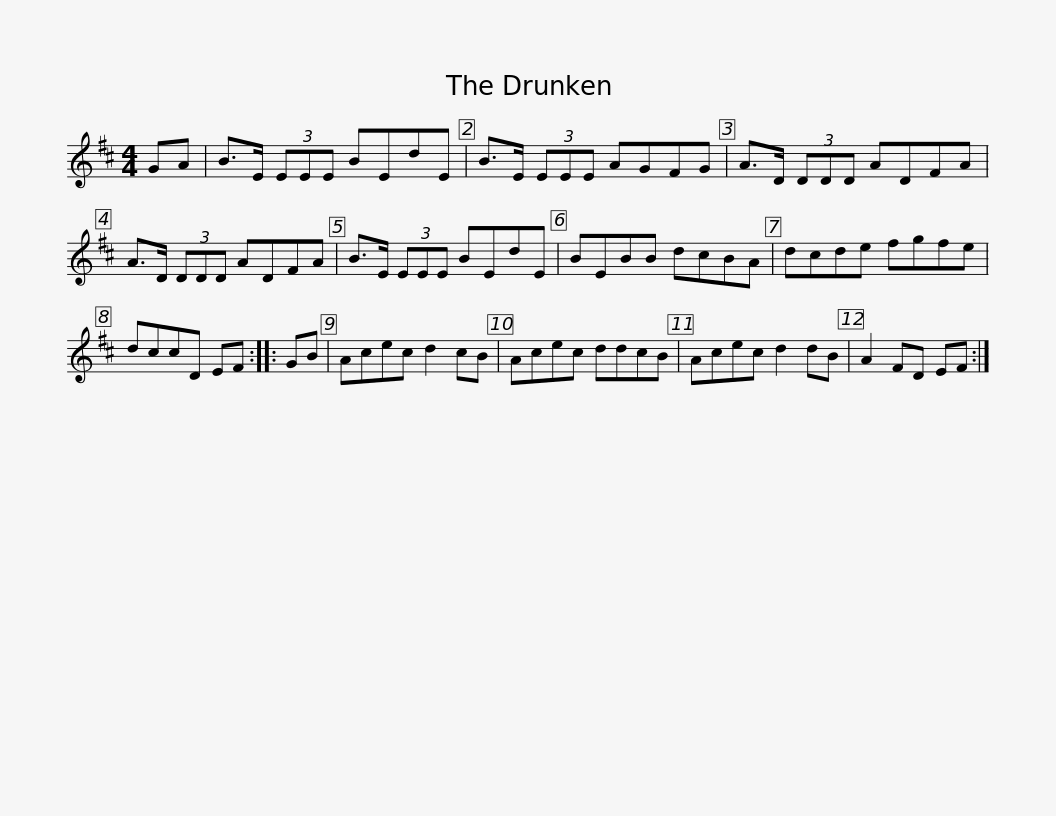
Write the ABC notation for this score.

X:1
L:1/8
M:4/4
I:linebreak $
K:D
V:1 treble
V:1
 GA | B>E (3EEE BEdE | B>E (3EEE AGFG | A>D (3DDD ADFA | A>D (3DDD ADFA |$ %5
 B>E (3EEE BEdE | BEBB dcBA | dcde fgfe | dccD EF :: GB | %10
 Acec d2 cB |$ Acec ddcB | Acec d2 dB | A2 FD EF :| %14
